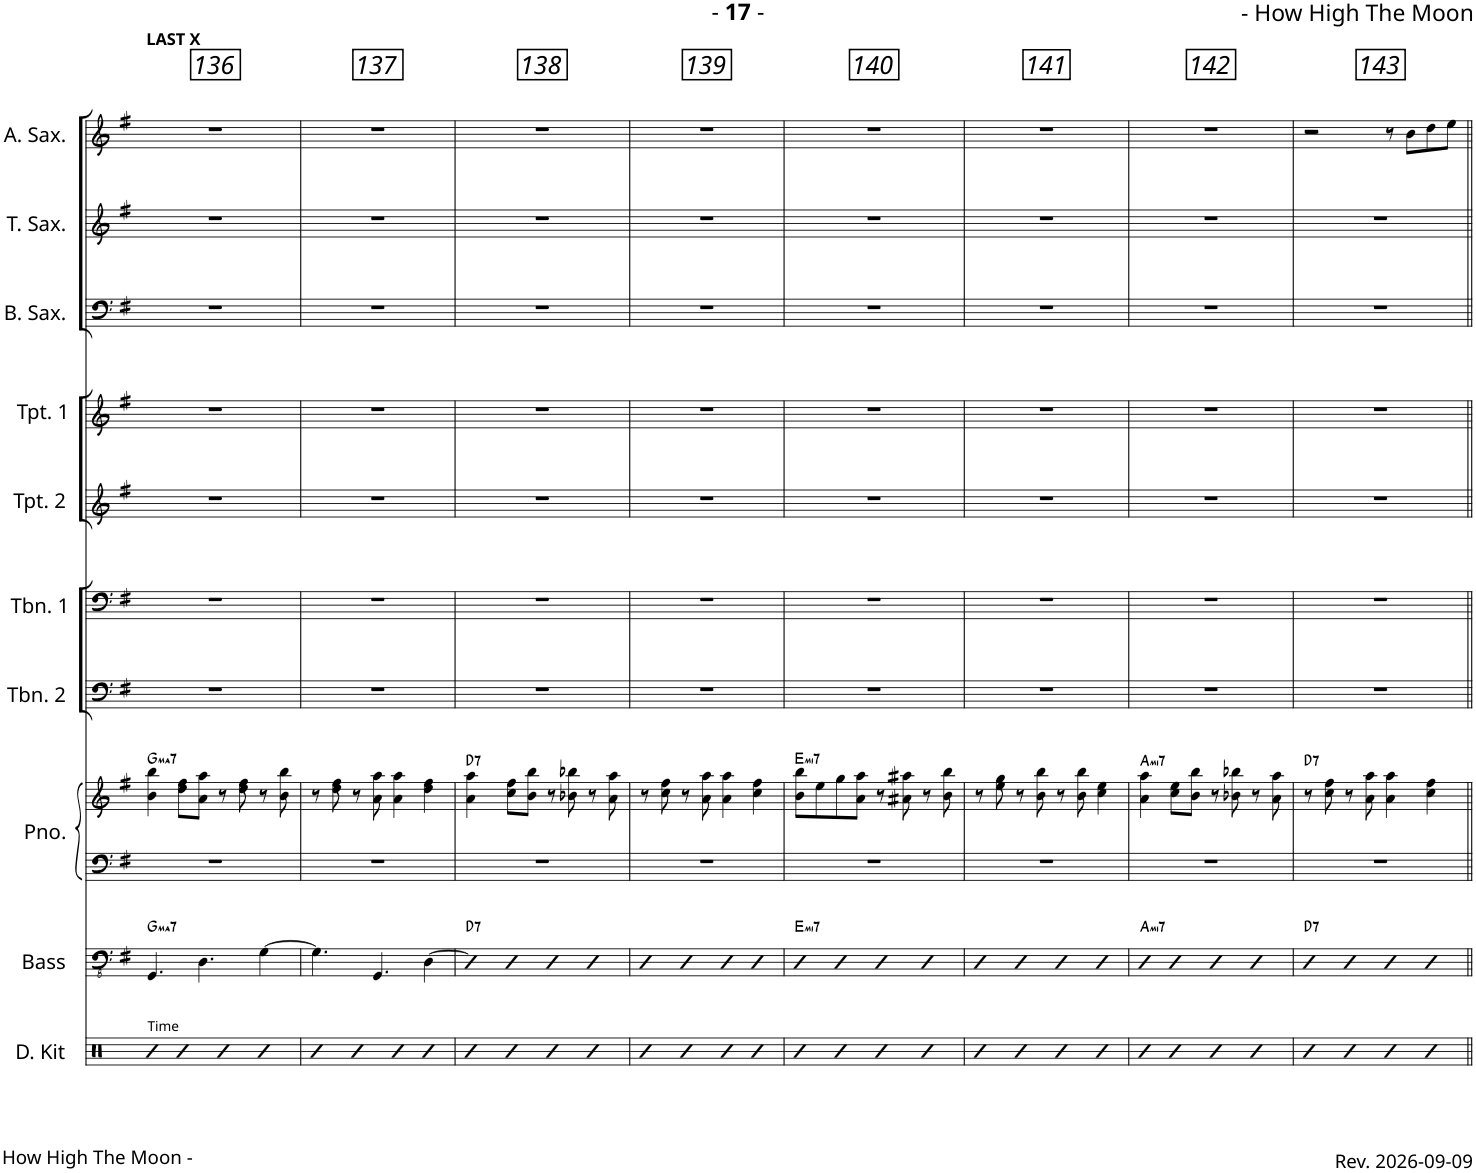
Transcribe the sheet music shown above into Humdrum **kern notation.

**kern	**kern	**harte	**kern	**kern	**harte	**kern	**kern	**kern	**kern	**kern	**kern	**kern
*part10	*part9	*part9	*part8	*part8	*part8	*part7	*part6	*part5	*part4	*part3	*part2	*part1
*staff11	*staff10	*	*staff9	*staff8	*	*staff7	*staff6	*staff5	*staff4	*staff3	*staff2	*staff1
*I"Drum Kit	*I"Acoustic Bass	*	*I"Piano	*	*	*I"Trombone 2	*I"Trombone 1	*I"Trumpet 2	*I"Trumpet 1	*I"Baritone Sax	*I"Tenor Sax	*I"Alto Sax
*I'D. Kit	*I'Bass	*	*I'Pno.	*	*	*I'Tbn. 2	*I'Tbn. 1	*I'Tpt. 2	*I'Tpt. 1	*I'B. Sax.	*I'T. Sax.	*I'A. Sax.
!!LO:PB:g=z
*clefX	*clefFv4	*	*clefF4	*clefG2	*	*clefF4	*clefF4	*clefG2	*clefG2	*clefF4	*clefG2	*clefG2
*	*	*	*	*	*	*	*	*Trd1c2	*Trd1c2	*Trd12c21	*Trd8c14	*Trd5c9
*k[]	*k[f#]	*	*k[f#]	*k[f#]	*	*k[f#]	*k[f#]	*k[f#]	*k[f#]	*k[f#]	*k[f#]	*k[f#]
*M4/4	*M4/4	*	*M4/4	*M4/4	*	*M4/4	*M4/4	*M4/4	*M4/4	*M4/4	*M4/4	*M4/4
=136	=136	=136	=136	=136	=136	=136	=136	=136	=136	=136	=136	=136
!	!	!	!	!	!	!	!	!	!	!	!	!LO:TX:a:B:t=LAST X
!LO:TX:a:t=Time	!	!LO:H:kt=ma7	!	!	!LO:H:kt=ma7	!	!	!	!	!	!	!
4R	4.GGG/	G:maj7	1r	4b\ 4bb\	G:maj7	1r	1r	1r	1r	1r	1r	1r
4R	.	.	.	8dd\ 8ff#\L	.	.	.	.	.	.	.	.
.	4.DD\	.	.	8a\ 8aa\J	.	.	.	.	.	.	.	.
4R	.	.	.	8r	.	.	.	.	.	.	.	.
.	.	.	.	8dd\ 8ff#\	.	.	.	.	.	.	.	.
4R	[4GG\	.	.	8r	.	.	.	.	.	.	.	.
.	.	.	.	8b\ 8bb\	.	.	.	.	.	.	.	.
=137	=137	=137	=137	=137	=137	=137	=137	=137	=137	=137	=137	=137
4R	4.GG\]	.	1r	8r	.	1r	1r	1r	1r	1r	1r	1r
.	.	.	.	8dd\ 8ff#\	.	.	.	.	.	.	.	.
4R	.	.	.	8r	.	.	.	.	.	.	.	.
.	4.GGG/	.	.	8a\ 8aa\	.	.	.	.	.	.	.	.
4R	.	.	.	4a\ 4aa\	.	.	.	.	.	.	.	.
4R	[4DD\	.	.	4dd\ 4ff#\	.	.	.	.	.	.	.	.
=138	=138	=138	=138	=138	=138	=138	=138	=138	=138	=138	=138	=138
*	*^	*	*	*	*	*	*	*	*	*	*	*
!	!	!	!LO:H:kt=7	!	!	!LO:H:kt=7	!	!	!	!	!	!	!
4R	4DD	8DD]	D:7	1r	4a\ 4aa\	D:7	1r	1r	1r	1r	1r	1r	1r
.	.	2..ryy	.	.	.	.	.	.	.	.	.	.	.
4R	4DD	.	.	.	8cc\ 8ff#\L	.	.	.	.	.	.	.	.
.	.	.	.	.	8b\ 8bb\J	.	.	.	.	.	.	.	.
4R	4DD	.	.	.	8r	.	.	.	.	.	.	.	.
.	.	.	.	.	8b-X\ 8bb-X\	.	.	.	.	.	.	.	.
4R	4DD	.	.	.	8r	.	.	.	.	.	.	.	.
.	.	.	.	.	8a\ 8aa\	.	.	.	.	.	.	.	.
*	*v	*v	*	*	*	*	*	*	*	*	*	*	*
=139	=139	=139	=139	=139	=139	=139	=139	=139	=139	=139	=139	=139
4R	4DD	.	1r	8r	.	1r	1r	1r	1r	1r	1r	1r
.	.	.	.	8cc\ 8ff#\	.	.	.	.	.	.	.	.
4R	4DD	.	.	8r	.	.	.	.	.	.	.	.
.	.	.	.	8a\ 8aa\	.	.	.	.	.	.	.	.
4R	4DD	.	.	4a\ 4aa\	.	.	.	.	.	.	.	.
4R	4DD	.	.	4cc\ 4ff#\	.	.	.	.	.	.	.	.
=140	=140	=140	=140	=140	=140	=140	=140	=140	=140	=140	=140	=140
!	!	!LO:H:kt=mi7	!	!	!LO:H:kt=mi7	!	!	!	!	!	!	!
4R	4DD	E:min7	1r	8b\ 8bb\L	E:min7	1r	1r	1r	1r	1r	1r	1r
.	.	.	.	8ee\	.	.	.	.	.	.	.	.
4R	4DD	.	.	8gg\	.	.	.	.	.	.	.	.
.	.	.	.	8a\ 8aa\J	.	.	.	.	.	.	.	.
4R	4DD	.	.	8r	.	.	.	.	.	.	.	.
.	.	.	.	8a#X\ 8aa#X\	.	.	.	.	.	.	.	.
4R	4DD	.	.	8r	.	.	.	.	.	.	.	.
.	.	.	.	8b\ 8bb\	.	.	.	.	.	.	.	.
=141	=141	=141	=141	=141	=141	=141	=141	=141	=141	=141	=141	=141
4R	4DD	.	1r	8r	.	1r	1r	1r	1r	1r	1r	1r
.	.	.	.	8ee\ 8gg\	.	.	.	.	.	.	.	.
4R	4DD	.	.	8r	.	.	.	.	.	.	.	.
.	.	.	.	8b\ 8bb\	.	.	.	.	.	.	.	.
4R	4DD	.	.	8r	.	.	.	.	.	.	.	.
.	.	.	.	8b\ 8bb\	.	.	.	.	.	.	.	.
4R	4DD	.	.	4cc\ 4ee\	.	.	.	.	.	.	.	.
=142	=142	=142	=142	=142	=142	=142	=142	=142	=142	=142	=142	=142
!	!	!LO:H:kt=mi7	!	!	!LO:H:kt=mi7	!	!	!	!	!	!	!
4R	4DD	A:min7	1r	4a\ 4aa\	A:min7	1r	1r	1r	1r	1r	1r	1r
4R	4DD	.	.	8cc\ 8ee\L	.	.	.	.	.	.	.	.
.	.	.	.	8b\ 8bb\J	.	.	.	.	.	.	.	.
4R	4DD	.	.	8r	.	.	.	.	.	.	.	.
.	.	.	.	8b-X\ 8bb-X\	.	.	.	.	.	.	.	.
4R	4DD	.	.	8r	.	.	.	.	.	.	.	.
.	.	.	.	8a\ 8aa\	.	.	.	.	.	.	.	.
=143	=143	=143	=143	=143	=143	=143	=143	=143	=143	=143	=143	=143
!	!	!LO:H:kt=7	!	!	!LO:H:kt=7	!	!	!	!	!	!	!
4R	4DD	D:7	1r	8r	D:7	1r	1r	1r	1r	1r	1r	2r
.	.	.	.	8cc\ 8ff#\	.	.	.	.	.	.	.	.
4R	4DD	.	.	8r	.	.	.	.	.	.	.	.
.	.	.	.	8a\ 8aa\	.	.	.	.	.	.	.	.
4R	4DD	.	.	4a\ 4aa\	.	.	.	.	.	.	.	8r
.	.	.	.	.	.	.	.	.	.	.	.	8b\L
4R	4DD	.	.	4cc\ 4ff#\	.	.	.	.	.	.	.	8dd\
.	.	.	.	.	.	.	.	.	.	.	.	8ee\J
=||	=||	=||	=||	=||	=||	=||	=||	=||	=||	=||	=||	=||
*-	*-	*-	*-	*-	*-	*-	*-	*-	*-	*-	*-	*-
